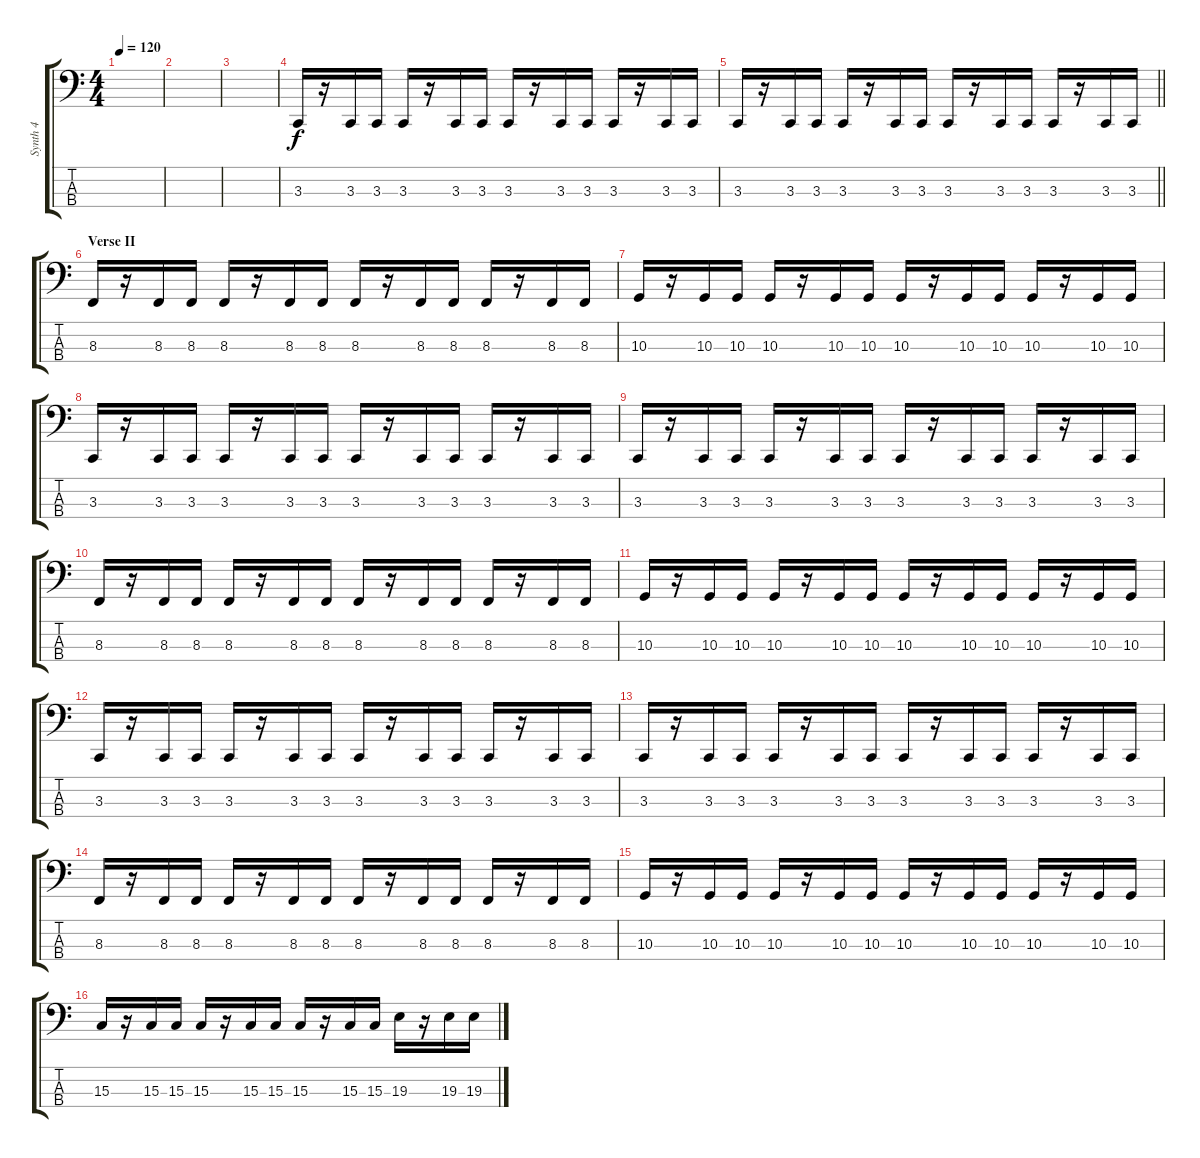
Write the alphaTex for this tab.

\track ("Synth 4" "Synth 4") {instrument lead8bassandlead}
\staff {score tabs}
\tuning (G2 D2 A1 E1) {hide}
\ts (4 4)
\tempo 120
\clef f4
\ks c
|
|
|
3.3.16 r.16 3.3.16 3.3.16 3.3.16 r.16 3.3.16 3.3.16 3.3.16 r.16 3.3.16 3.3.16 3.3.16 r.16 3.3.16 3.3.16 |
\barLineRight lightlight
3.3.16 r.16 3.3.16 3.3.16 3.3.16 r.16 3.3.16 3.3.16 3.3.16 r.16 3.3.16 3.3.16 3.3.16 r.16 3.3.16 3.3.16 |
\section ("" "Verse II")
8.3.16 r.16 8.3.16 8.3.16 8.3.16 r.16 8.3.16 8.3.16 8.3.16 r.16 8.3.16 8.3.16 8.3.16 r.16 8.3.16 8.3.16 |
10.3.16 r.16 10.3.16 10.3.16 10.3.16 r.16 10.3.16 10.3.16 10.3.16 r.16 10.3.16 10.3.16 10.3.16 r.16 10.3.16 10.3.16 |
3.3.16 r.16 3.3.16 3.3.16 3.3.16 r.16 3.3.16 3.3.16 3.3.16 r.16 3.3.16 3.3.16 3.3.16 r.16 3.3.16 3.3.16 |
3.3.16 r.16 3.3.16 3.3.16 3.3.16 r.16 3.3.16 3.3.16 3.3.16 r.16 3.3.16 3.3.16 3.3.16 r.16 3.3.16 3.3.16 |
8.3.16 r.16 8.3.16 8.3.16 8.3.16 r.16 8.3.16 8.3.16 8.3.16 r.16 8.3.16 8.3.16 8.3.16 r.16 8.3.16 8.3.16 |
10.3.16 r.16 10.3.16 10.3.16 10.3.16 r.16 10.3.16 10.3.16 10.3.16 r.16 10.3.16 10.3.16 10.3.16 r.16 10.3.16 10.3.16 |
3.3.16 r.16 3.3.16 3.3.16 3.3.16 r.16 3.3.16 3.3.16 3.3.16 r.16 3.3.16 3.3.16 3.3.16 r.16 3.3.16 3.3.16 |
3.3.16 r.16 3.3.16 3.3.16 3.3.16 r.16 3.3.16 3.3.16 3.3.16 r.16 3.3.16 3.3.16 3.3.16 r.16 3.3.16 3.3.16 |
8.3.16 r.16 8.3.16 8.3.16 8.3.16 r.16 8.3.16 8.3.16 8.3.16 r.16 8.3.16 8.3.16 8.3.16 r.16 8.3.16 8.3.16 |
10.3.16 r.16 10.3.16 10.3.16 10.3.16 r.16 10.3.16 10.3.16 10.3.16 r.16 10.3.16 10.3.16 10.3.16 r.16 10.3.16 10.3.16 |
15.3.16 r.16 15.3.16 15.3.16 15.3.16 r.16 15.3.16 15.3.16 15.3.16 r.16 15.3.16 15.3.16 19.3.16 r.16 19.3.16 19.3.16
